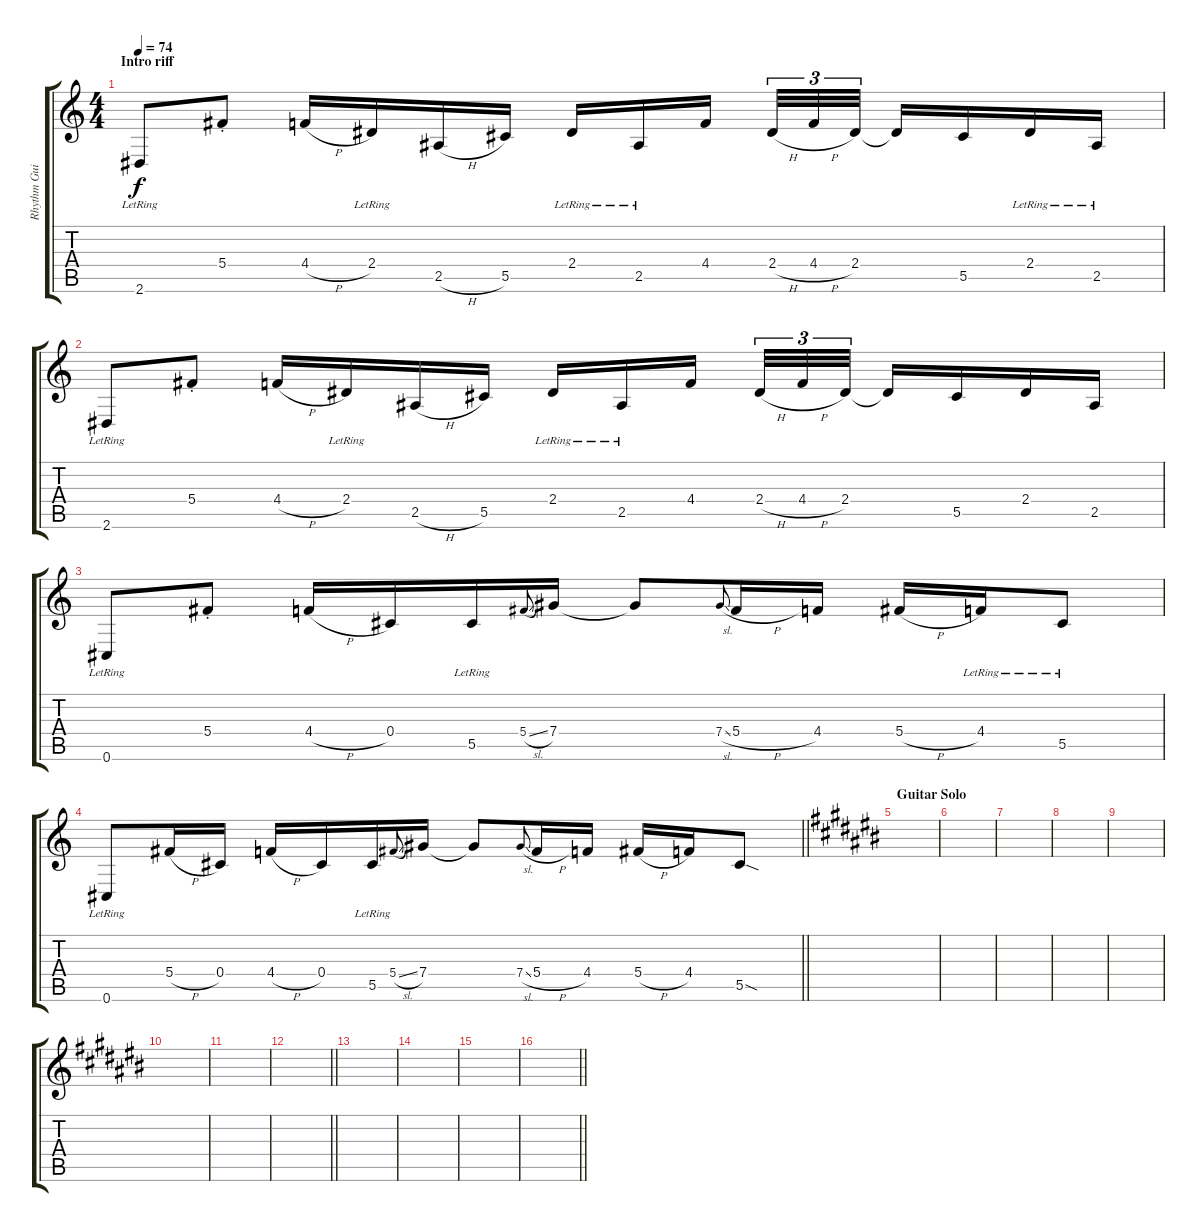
\track ("Rhythm Guitar, clean" "Rhythm Gui") {instrument electricguitarclean}
\staff {score tabs}
\tuning (Eb4 Bb3 Gb3 Db3 Ab2 Db2) {hide}
\ts (4 4)
\section ("" "Intro riff")
\tempo 74
\clef g2
\ks c
2.6{lr}.8{dy f instrument electricguitarclean} 5.4{st}.8 4.4{h}.16 2.4{lr}.16 2.5{h}.16 5.5.16 2.4{lr}.16 2.5{lr}.16 4.4.16{beam splitsecondary} 2.4{h}.32{tu (3 2)} 4.4{h}.32{tu (3 2)} 2.4.32{tu (3 2)} 2.4{t}.16 5.5.16 2.4{lr}.16 2.5{lr}.16 |
2.6{lr}.8 5.4{st}.8 4.4{h}.16 2.4{lr}.16 2.5{h}.16 5.5.16 2.4{lr}.16 2.5{lr}.16 4.4.16{beam splitsecondary} 2.4{h}.32{tu (3 2)} 4.4{h}.32{tu (3 2)} 2.4.32{tu (3 2)} 2.4{t}.16 5.5.16 2.4.16 2.5.16 |
0.6{lr}.8 5.4{st}.8 4.4{h}.16 0.4.16 5.5{lr}.16 5.4{sl}.8{gr onbeat} 7.4.16 7.4{t}.8 7.4{sl}.8{gr onbeat} 5.4{h}.16 4.4.16 5.4{h}.16 4.4{lr}.16 5.5{lr}.8 |
\barLineRight lightlight
0.6{lr}.8 5.4{h}.16 0.4.16 4.4{h}.16 0.4.16 5.5{lr}.16 5.4{sl}.8{gr onbeat} 7.4.16 7.4{t}.8 7.4{sl}.8{gr onbeat} 5.4{h}.16 4.4.16 5.4{h}.16 4.4.16 5.5{sod}.8 |
\section ("" "Guitar Solo")
\ks a#minor
|
|
|
|
|
|
|
\barLineRight lightlight
|
|
|
|
\barLineRight lightlight
